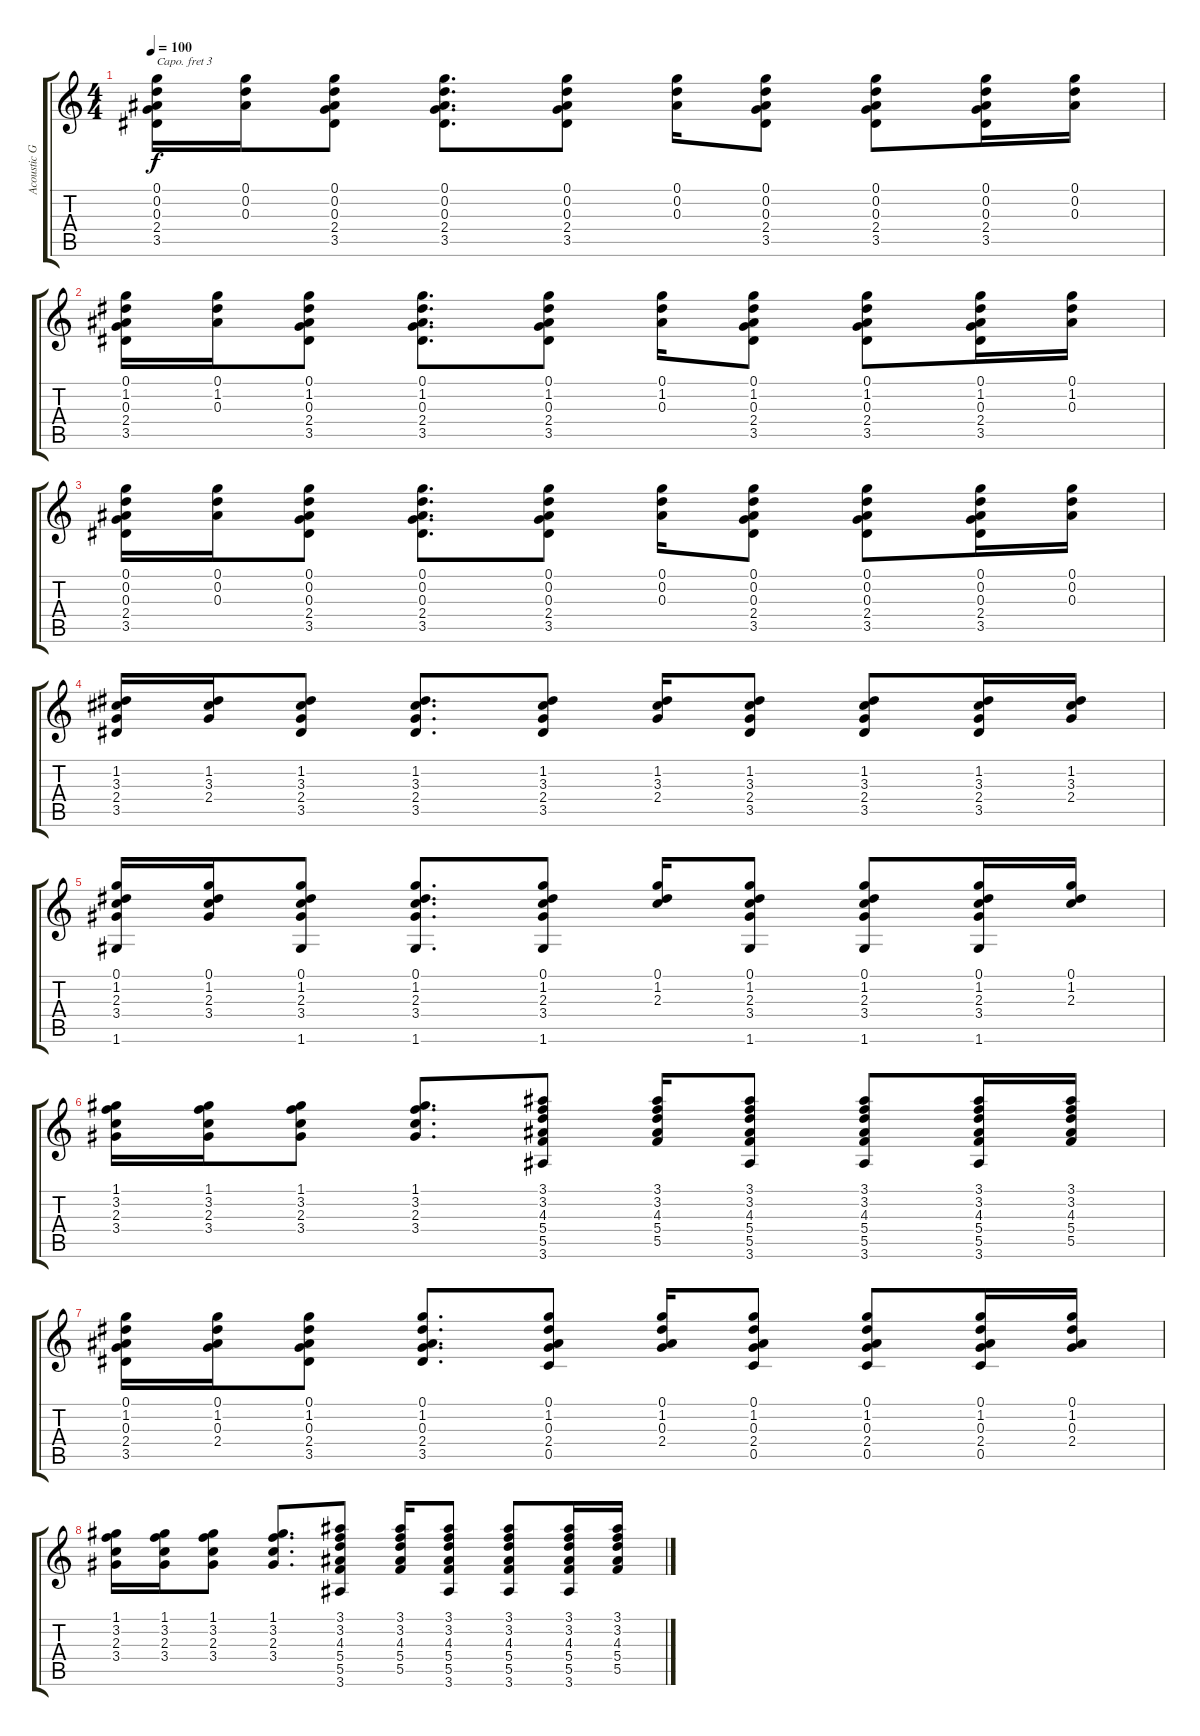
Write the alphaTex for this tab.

\track ("Acoustic Guitar 1" "Acoustic G") {instrument acousticguitarsteel}
\staff {score tabs}
\capo 3
\tuning (E4 B3 G3 D3 A2 E2) {hide}
\ts (4 4)
\tempo 100
\clef g2
\ks c
(0.1 0.2 0.3 2.4 3.5).16{dy f} (0.1 0.2 0.3).16 (0.1 0.2 0.3 2.4 3.5).8 (0.1 0.2 0.3 2.4 3.5).8{d} (0.1 0.2 0.3 2.4 3.5).8 (0.1 0.2 0.3).16 (0.1 0.2 0.3 2.4 3.5).8 (0.1 0.2 0.3 2.4 3.5).8 (0.1 0.2 0.3 2.4 3.5).16 (0.1 0.2 0.3).16 |
(0.1 1.2 0.3 2.4 3.5).16 (0.1 1.2 0.3).16 (0.1 1.2 0.3 2.4 3.5).8 (0.1 1.2 0.3 2.4 3.5).8{d} (0.1 1.2 0.3 2.4 3.5).8 (0.1 1.2 0.3).16 (0.1 1.2 0.3 2.4 3.5).8 (0.1 1.2 0.3 2.4 3.5).8 (0.1 1.2 0.3 2.4 3.5).16 (0.1 1.2 0.3).16 |
(0.1 0.2 0.3 2.4 3.5).16 (0.1 0.2 0.3).16 (0.1 0.2 0.3 2.4 3.5).8 (0.1 0.2 0.3 2.4 3.5).8{d} (0.1 0.2 0.3 2.4 3.5).8 (0.1 0.2 0.3).16 (0.1 0.2 0.3 2.4 3.5).8 (0.1 0.2 0.3 2.4 3.5).8 (0.1 0.2 0.3 2.4 3.5).16 (0.1 0.2 0.3).16 |
(1.2 3.3 2.4 3.5).16 (1.2 3.3 2.4).16 (1.2 3.3 2.4 3.5).8 (1.2 3.3 2.4 3.5).8{d} (1.2 3.3 2.4 3.5).8 (1.2 3.3 2.4).16 (1.2 3.3 2.4 3.5).8 (1.2 3.3 2.4 3.5).8 (1.2 3.3 2.4 3.5).16 (1.2 3.3 2.4).16 |
(0.1 1.2 2.3 3.4 1.6).16 (0.1 1.2 2.3 3.4).16 (0.1 1.2 2.3 3.4 1.6).8 (0.1 1.2 2.3 3.4 1.6).8{d} (0.1 1.2 2.3 3.4 1.6).8 (0.1 1.2 2.3).16 (0.1 1.2 2.3 3.4 1.6).8 (0.1 1.2 2.3 3.4 1.6).8 (0.1 1.2 2.3 3.4 1.6).16 (0.1 1.2 2.3).16 |
(1.1 3.2 2.3 3.4).16 (1.1 3.2 2.3 3.4).16 (1.1 3.2 2.3 3.4).8 (1.1 3.2 2.3 3.4).8{d} (3.1 3.2 4.3 5.4 5.5 3.6).8 (3.1 3.2 4.3 5.4 5.5).16 (3.1 3.2 4.3 5.4 5.5 3.6).8 (3.1 3.2 4.3 5.4 5.5 3.6).8 (3.1 3.2 4.3 5.4 5.5 3.6).16 (3.1 3.2 4.3 5.4 5.5).16 |
(0.1 1.2 0.3 2.4 3.5).16 (0.1 1.2 0.3 2.4).16 (0.1 1.2 0.3 2.4 3.5).8 (0.1 1.2 0.3 2.4 3.5).8{d} (0.1 1.2 0.3 2.4 0.5).8 (0.1 1.2 0.3 2.4).16 (0.1 1.2 0.3 2.4 0.5).8 (0.1 1.2 0.3 2.4 0.5).8 (0.1 1.2 0.3 2.4 0.5).16 (0.1 1.2 0.3 2.4).16 |
(1.1 3.2 2.3 3.4).16 (1.1 3.2 2.3 3.4).16 (1.1 3.2 2.3 3.4).8 (1.1 3.2 2.3 3.4).8{d} (3.1 3.2 4.3 5.4 5.5 3.6).8 (3.1 3.2 4.3 5.4 5.5).16 (3.1 3.2 4.3 5.4 5.5 3.6).8 (3.1 3.2 4.3 5.4 5.5 3.6).8 (3.1 3.2 4.3 5.4 5.5 3.6).16 (3.1 3.2 4.3 5.4 5.5).16
